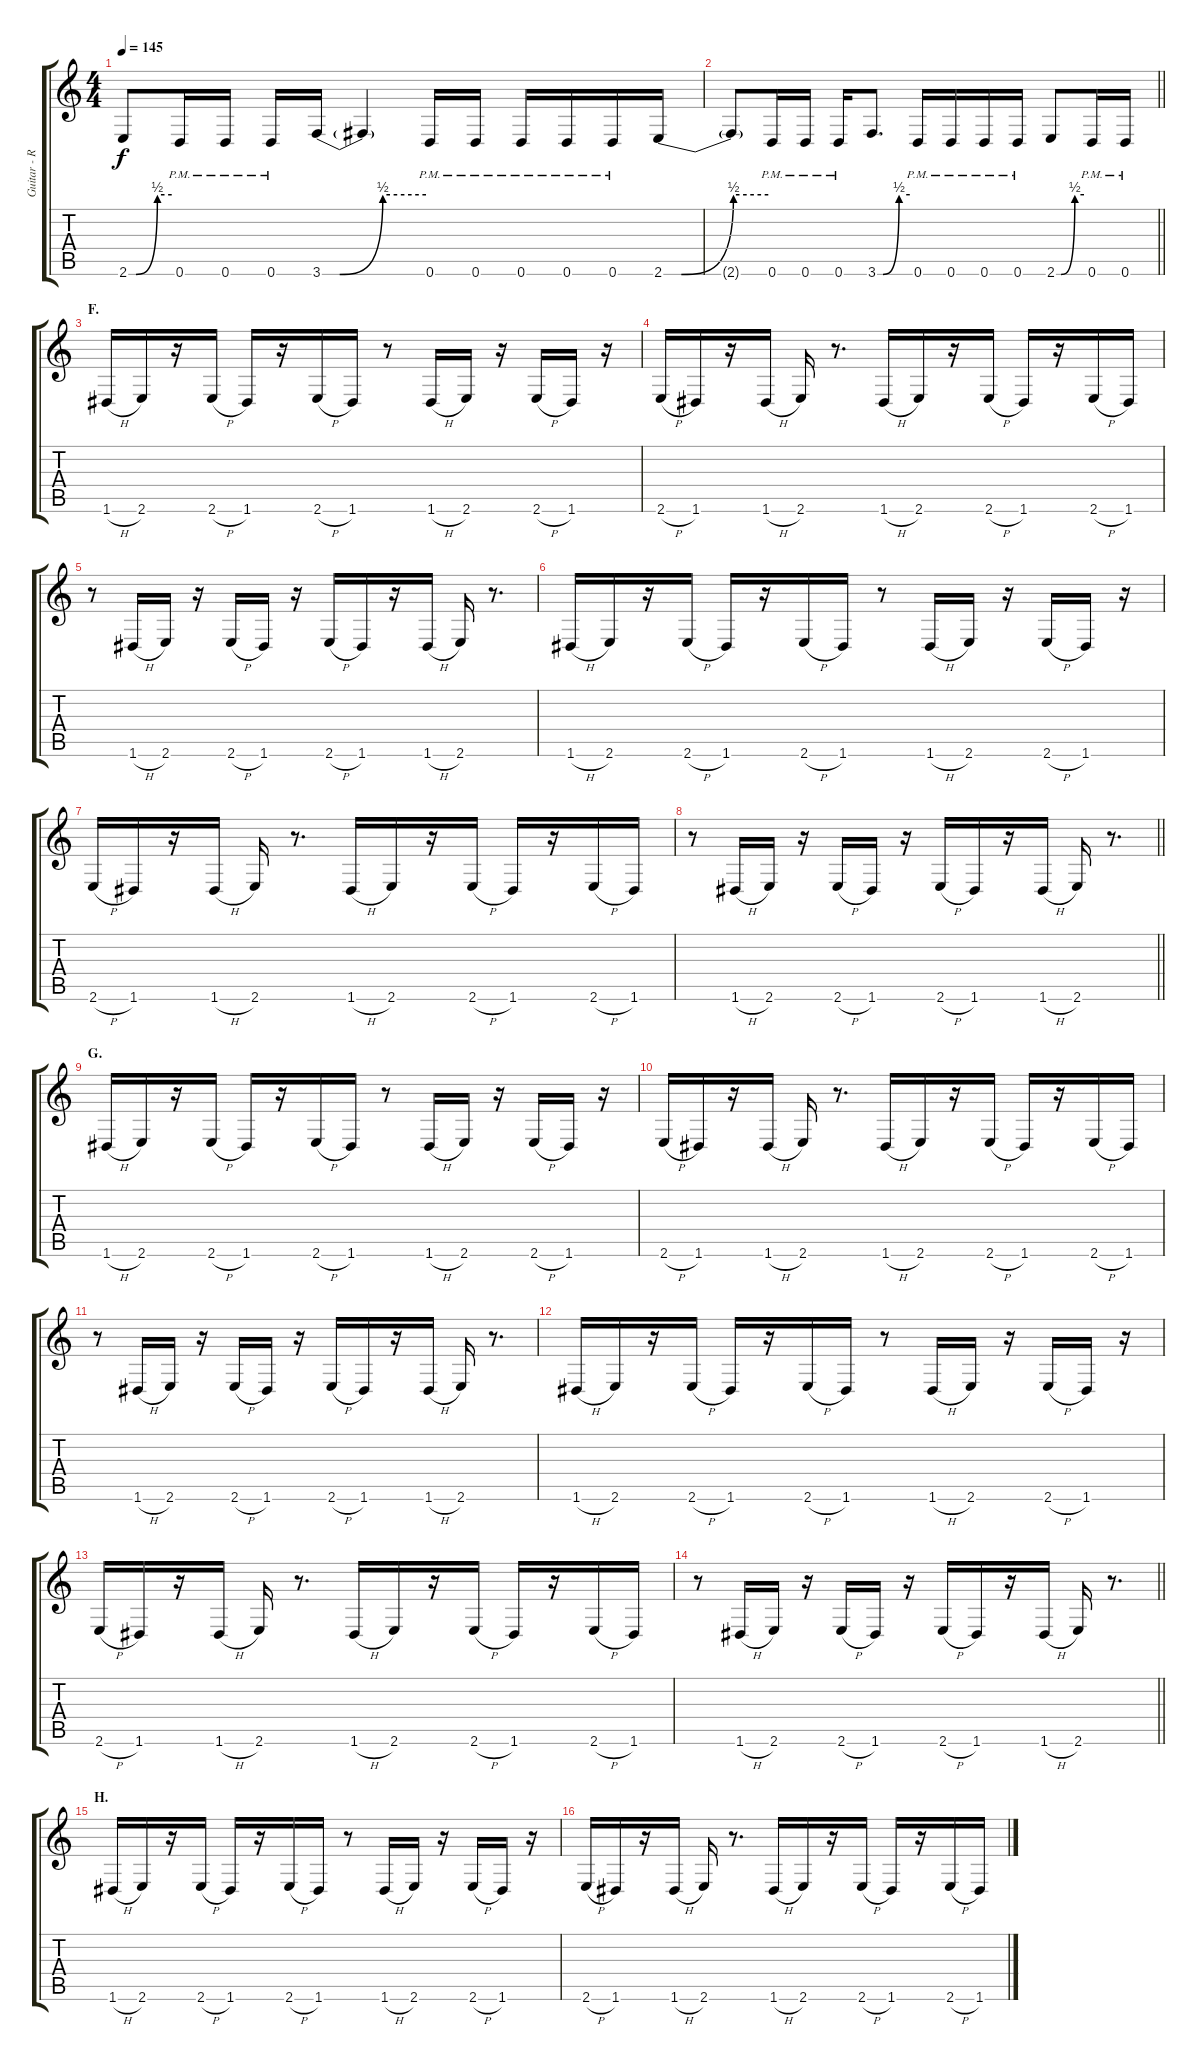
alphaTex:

\track ("Guitar - Right" "Guitar - R") {instrument distortionguitar}
\staff {score tabs}
\tuning (E4 B3 G3 D3 A2 D2) {hide}
\ts (4 4)
\tempo 145
\clef g2
\ks c
2.6{be (custom 0 0 10 0 40 2 60 2)}.8{dy f} 0.6{pm}.16 0.6{pm}.16 0.6{pm}.16 3.6{be (custom 0 0 10 0 35 2 60 2)}.16 3.6{t}.4 0.6{pm}.16 0.6{pm}.16 0.6{pm}.16 0.6{pm}.16 0.6{pm}.16 2.6{be (custom 0 0 10 0 40 2 60 2)}.16 |
\barLineRight lightlight
2.6{t}.8 0.6{pm}.16 0.6{pm}.16 0.6{pm}.16 3.6{be (custom 0 0 10 0 40 2 60 2)}.8{d} 0.6{pm}.16 0.6{pm}.16 0.6{pm}.16 0.6{pm}.16 2.6{be (custom 0 0 10 0 40 2 60 2)}.8 0.6{pm}.16 0.6{pm}.16 |
\section ("" "F.")
1.6{h}.16 2.6.16 r.16 2.6{h}.16 1.6.16 r.16 2.6{h}.16 1.6.16 r.8 1.6{h}.16 2.6.16 r.16 2.6{h}.16 1.6.16 r.16 |
2.6{h}.16 1.6.16 r.16 1.6{h}.16 2.6.16 r.8{d} 1.6{h}.16 2.6.16 r.16 2.6{h}.16 1.6.16 r.16 2.6{h}.16 1.6.16 |
r.8 1.6{h}.16 2.6.16 r.16 2.6{h}.16 1.6.16 r.16 2.6{h}.16 1.6.16 r.16 1.6{h}.16 2.6.16 r.8{d} |
1.6{h}.16 2.6.16 r.16 2.6{h}.16 1.6.16 r.16 2.6{h}.16 1.6.16 r.8 1.6{h}.16 2.6.16 r.16 2.6{h}.16 1.6.16 r.16 |
2.6{h}.16 1.6.16 r.16 1.6{h}.16 2.6.16 r.8{d} 1.6{h}.16 2.6.16 r.16 2.6{h}.16 1.6.16 r.16 2.6{h}.16 1.6.16 |
\barLineRight lightlight
r.8 1.6{h}.16 2.6.16 r.16 2.6{h}.16 1.6.16 r.16 2.6{h}.16 1.6.16 r.16 1.6{h}.16 2.6.16 r.8{d} |
\section ("" "G.")
1.6{h}.16 2.6.16 r.16 2.6{h}.16 1.6.16 r.16 2.6{h}.16 1.6.16 r.8 1.6{h}.16 2.6.16 r.16 2.6{h}.16 1.6.16 r.16 |
2.6{h}.16 1.6.16 r.16 1.6{h}.16 2.6.16 r.8{d} 1.6{h}.16 2.6.16 r.16 2.6{h}.16 1.6.16 r.16 2.6{h}.16 1.6.16 |
r.8 1.6{h}.16 2.6.16 r.16 2.6{h}.16 1.6.16 r.16 2.6{h}.16 1.6.16 r.16 1.6{h}.16 2.6.16 r.8{d} |
1.6{h}.16 2.6.16 r.16 2.6{h}.16 1.6.16 r.16 2.6{h}.16 1.6.16 r.8 1.6{h}.16 2.6.16 r.16 2.6{h}.16 1.6.16 r.16 |
2.6{h}.16 1.6.16 r.16 1.6{h}.16 2.6.16 r.8{d} 1.6{h}.16 2.6.16 r.16 2.6{h}.16 1.6.16 r.16 2.6{h}.16 1.6.16 |
\barLineRight lightlight
r.8 1.6{h}.16 2.6.16 r.16 2.6{h}.16 1.6.16 r.16 2.6{h}.16 1.6.16 r.16 1.6{h}.16 2.6.16 r.8{d} |
\section ("" "H.")
1.6{h}.16 2.6.16 r.16 2.6{h}.16 1.6.16 r.16 2.6{h}.16 1.6.16 r.8 1.6{h}.16 2.6.16 r.16 2.6{h}.16 1.6.16 r.16 |
2.6{h}.16 1.6.16 r.16 1.6{h}.16 2.6.16 r.8{d} 1.6{h}.16 2.6.16 r.16 2.6{h}.16 1.6.16 r.16 2.6{h}.16 1.6.16
